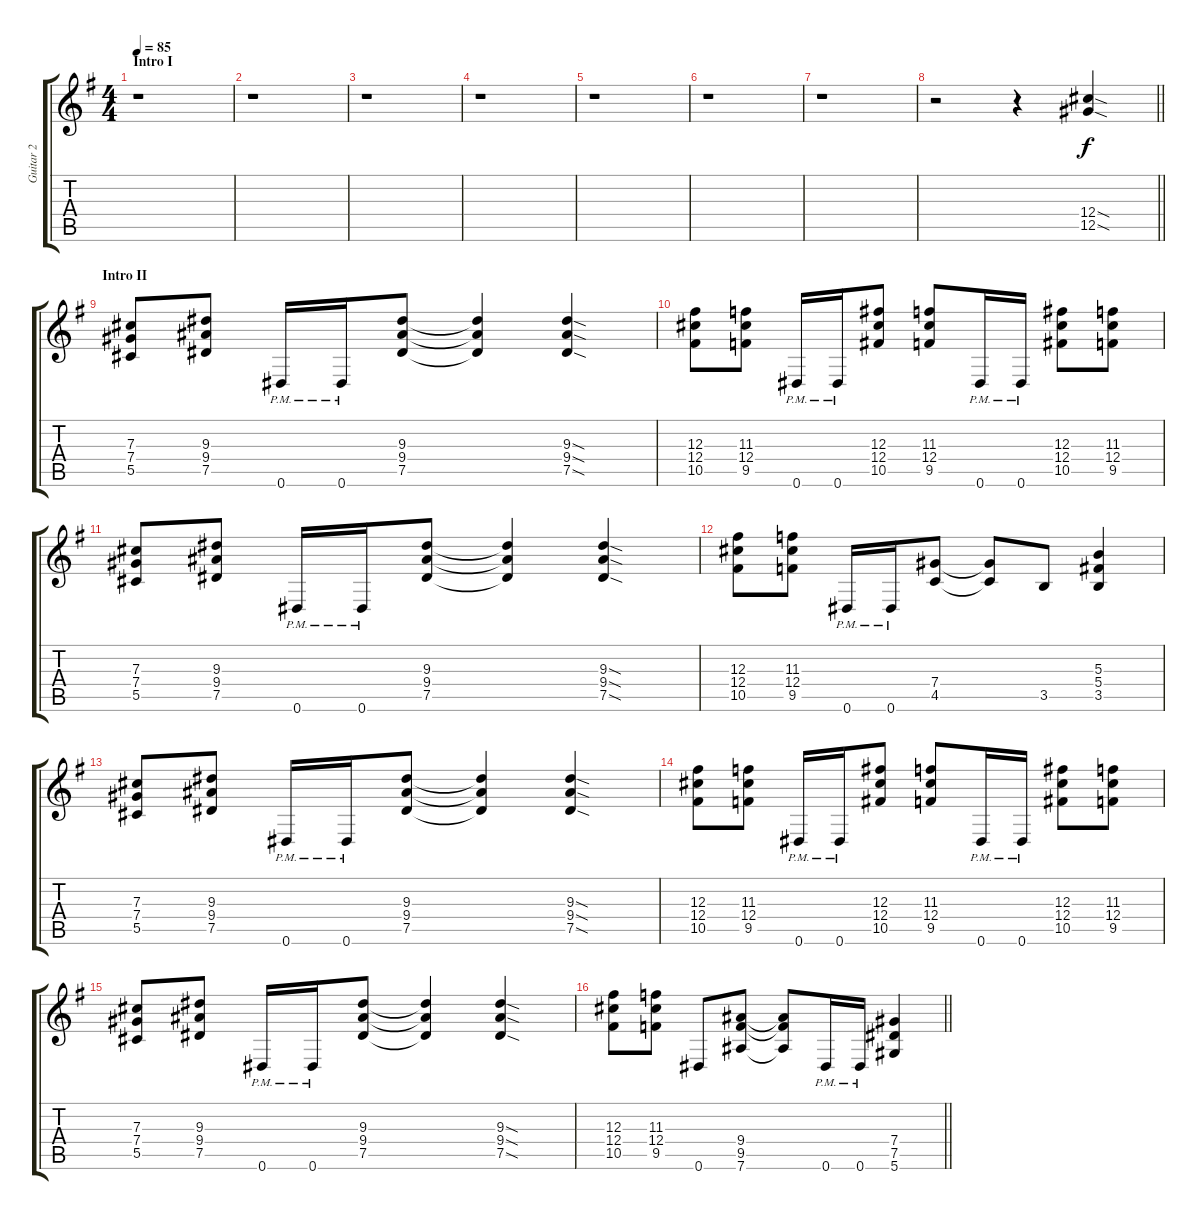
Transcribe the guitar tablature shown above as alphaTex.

\track ("Guitar 2" "Guitar 2") {instrument overdrivenguitar}
\staff {score tabs}
\tuning (Eb4 Bb3 Gb3 Db3 Ab2 Eb2) {hide}
\ts (4 4)
\section ("" "Intro I")
\tempo 85
\clef g2
\ks g
r.1{dy f instrument overdrivenguitar} |
r.1 |
r.1 |
r.1 |
r.1 |
r.1 |
r.1 |
\barLineRight lightlight
r.2 r.4 (12.4{sod} 12.5{sod}).4 |
\section ("" "Intro II")
(7.3 7.4 5.5).8 (9.3 9.4 7.5).8 0.6{pm}.16 0.6{pm}.16 (9.3 9.4 7.5).8 (9.3{t} 9.4{t} 7.5{t}).4 (9.3{sod} 9.4{sod} 7.5{sod}).4 |
(12.3 12.4 10.5).8 (11.3 12.4 9.5).8 0.6{pm}.16 0.6{pm}.16 (12.3 12.4 10.5).8 (11.3 12.4 9.5).8 0.6{pm}.16 0.6{pm}.16 (12.3 12.4 10.5).8 (11.3 12.4 9.5).8 |
(7.3 7.4 5.5).8 (9.3 9.4 7.5).8 0.6{pm}.16 0.6{pm}.16 (9.3 9.4 7.5).8 (9.3{t} 9.4{t} 7.5{t}).4 (9.3{sod} 9.4{sod} 7.5{sod}).4 |
(12.3 12.4 10.5).8 (11.3 12.4 9.5).8 0.6{pm}.16 0.6{pm}.16 (7.4 4.5).8 (7.4{t} 4.5{t}).8 3.5.8 (5.3 5.4 3.5).4 |
(7.3 7.4 5.5).8 (9.3 9.4 7.5).8 0.6{pm}.16 0.6{pm}.16 (9.3 9.4 7.5).8 (9.3{t} 9.4{t} 7.5{t}).4 (9.3{sod} 9.4{sod} 7.5{sod}).4 |
(12.3 12.4 10.5).8 (11.3 12.4 9.5).8 0.6{pm}.16 0.6{pm}.16 (12.3 12.4 10.5).8 (11.3 12.4 9.5).8 0.6{pm}.16 0.6{pm}.16 (12.3 12.4 10.5).8 (11.3 12.4 9.5).8 |
(7.3 7.4 5.5).8 (9.3 9.4 7.5).8 0.6{pm}.16 0.6{pm}.16 (9.3 9.4 7.5).8 (9.3{t} 9.4{t} 7.5{t}).4 (9.3{sod} 9.4{sod} 7.5{sod}).4 |
\barLineRight lightlight
(12.3 12.4 10.5).8 (11.3 12.4 9.5).8 0.6.8 (9.4 9.5 7.6).8 (9.4{t} 9.5{t} 7.6{t}).8 0.6{pm}.16 0.6{pm}.16 (7.4 7.5 5.6).4
